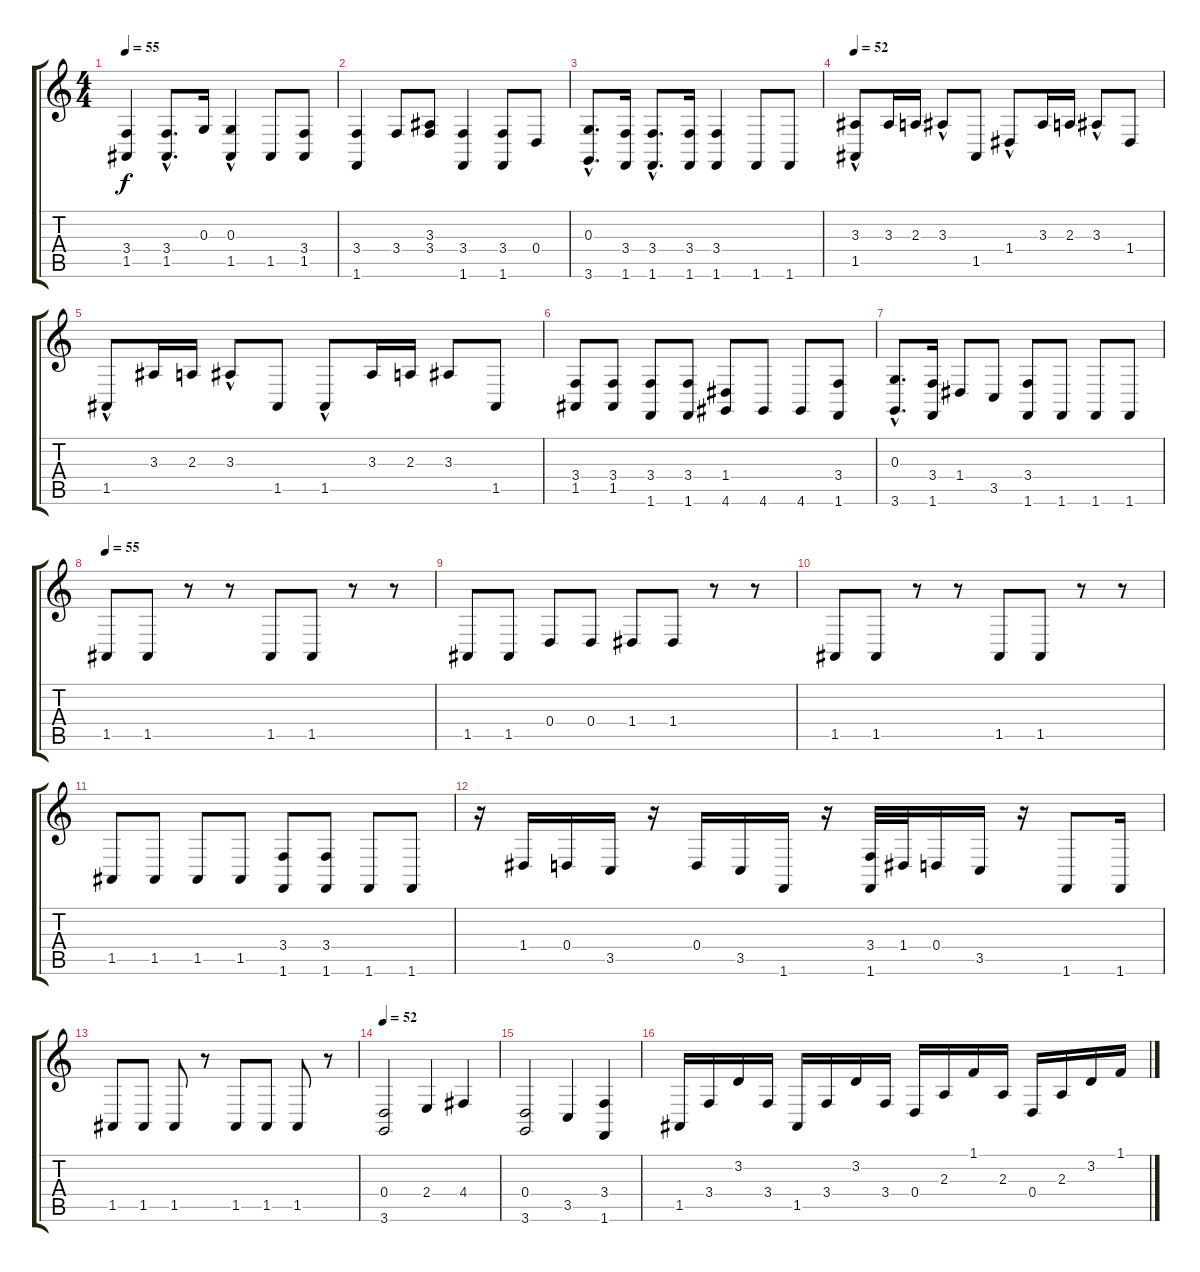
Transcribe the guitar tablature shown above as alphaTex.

\track "" {instrument stringensemble1}
\staff {score tabs}
\tuning (E4 B3 G3 D3 A2 E2) {hide}
\ts (4 4)
\tempo 55
\clef g2
\ks c
(3.4 1.5).4{dy f} (3.4{hac} 1.5{hac}).8{d} 0.3.16 (0.3{hac} 1.5).4 1.5.8 (3.4 1.5).8 |
(3.4 1.6).4 3.4.8 (3.3 3.4).8 (3.4 1.6).4 (3.4 1.6).8 0.4.8 |
(0.3{hac} 3.6{hac}).8{d} (3.4 1.6).16 (3.4{hac} 1.6{hac}).8{d} (3.4 1.6).16 (3.4 1.6).4 1.6.8 1.6.8{volume 9} |
\tempo 52
(3.3 1.5{hac}).8 3.3.16 2.3.16 3.3{hac}.8 1.5.8 1.4{hac}.8 3.3.16 2.3.16 3.3{hac}.8 1.4.8 |
1.5{hac}.8 3.3.16 2.3.16 3.3{hac}.8 1.5.8 1.5{hac}.8 3.3.16 2.3.16 3.3.8 1.5.8 |
(3.4 1.5).8 (3.4 1.5).8 (3.4 1.6).8 (3.4 1.6).8 (1.4 4.6).8 4.6.8 4.6.8 (3.4 1.6).8 |
(0.3{hac} 3.6{hac}).8{d} (3.4 1.6).16{volume 9} 1.4.8{volume 10} 3.5.8{volume 11} (3.4 1.6).8{volume 12} 1.6.8{volume 13} 1.6.8{volume 13} 1.6.8{volume 14} |
\tempo 55
1.5.8{volume 14} 1.5.8 r.8 r.8 1.5.8 1.5.8 r.8 r.8 |
1.5.8 1.5.8 0.4.8 0.4.8 1.4.8 1.4.8 r.8 r.8 |
1.5.8 1.5.8 r.8 r.8 1.5.8 1.5.8 r.8 r.8 |
1.5.8 1.5.8 1.5.8 1.5.8 (3.4 1.6).8 (3.4 1.6).8 1.6.8 1.6.8 |
r.16 1.4.16 0.4.16 3.5.16 r.16 0.4.16 3.5.16 1.6.16 r.16 (3.4 1.6).32 1.4.32 0.4.16 3.5.16 r.16 1.6.8 1.6.16 |
1.5.8 1.5.8{volume 12} 1.5.8{volume 11} r.8{volume 10} 1.5.8{volume 9} 1.5.8{volume 9} 1.5.8{volume 8} r.8{volume 8} |
\tempo 52
(0.4 3.6).2 2.4.4 4.4.4 |
(0.4 3.6).2 3.5.4 (3.4 1.6).4 |
1.5.16 3.4.16 3.2.16 3.4.16 1.5.16 3.4.16 3.2.16 3.4.16 0.4.16 2.3.16 1.1.16 2.3.16 0.4.16 2.3.16 3.2.16 1.1.16
